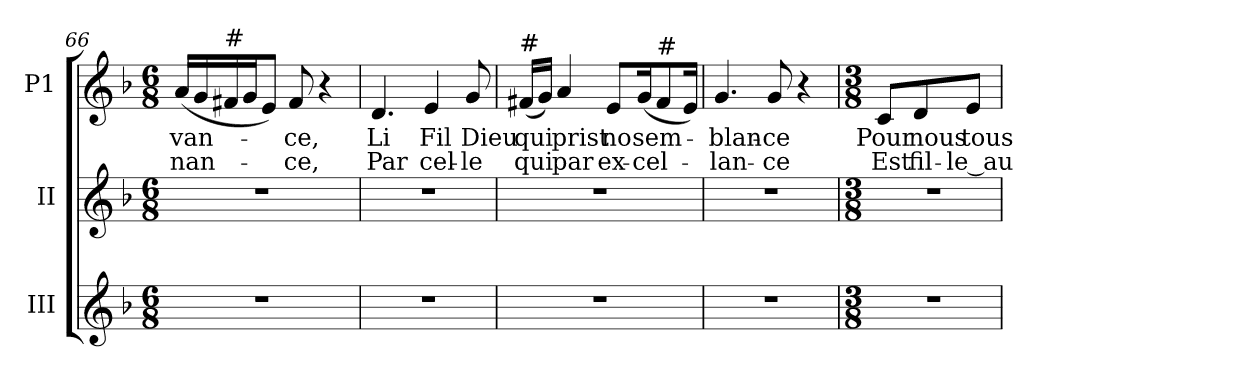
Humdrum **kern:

**kern	**kern	**kern	**text	**text
*part3	*part2	*part1	*part1	*part1
*staff3	*staff2	*staff1	*staff1	*staff1
*I"III	*I"II	*I"P1	*	*
*clefG2	*clefG2	*clefG2	*	*
*k[b-]	*k[b-]	*k[b-]	*	*
*F:	*F:	*F:	*	*
*M6/8	*M6/8	*M6/8	*	*
=66	=66	=66	=66	=66
!LO:N:vis=1	!LO:N:vis=1	!	!	!
!	!	!	!LO:LY:b:color=#000000	!LO:LY:b:color=#000000
2.r	2.r	(16ai/LL	-van-	-nan-
.	.	16gi/	.	.
!	!	!LO:TX:a:t=#	!	!
.	.	16f#i/	.	.
.	.	16gi/J	.	.
.	.	8ei/J)	.	.
!	!	!	!LO:LY:b:color=#000000	!LO:LY:b:color=#000000
.	.	8f#i/	-ce,	-ce,
.	.	4r	.	.
!!LO:LB:g=z
=67	=67	=67	=67	=67
!LO:N:vis=1	!LO:N:vis=1	!	!	!
!	!	!	!LO:LY:b:color=#000000	!LO:LY:b:color=#000000
2.r	2.r	4.di/	Li	Par
!	!	!	!LO:LY:b:color=#000000	!LO:LY:b:color=#000000
.	.	4ei/	Fil	cel-
!	!	!	!LO:LY:b:color=#000000	!LO:LY:b:color=#000000
.	.	8gi/	Dieu	-le
=68	=68	=68	=68	=68
!LO:N:vis=1	!LO:N:vis=1	!	!	!
!	!	!LO:TX:a:t=#	!	!
!	!	!	!LO:LY:b:color=#000000	!LO:LY:b:color=#000000
2.r	2.r	(16f#i/LL	qui	qui
.	.	16gi/JJ)	.	.
!	!	!	!LO:LY:b:color=#000000	!LO:LY:b:color=#000000
.	.	4ai/	prist	par
!	!	!	!LO:LY:b:color=#000000	!LO:LY:b:color=#000000
.	.	8ei/L	no	ex-
!	!	!	!LO:LY:b:color=#000000	!LO:LY:b:color=#000000
.	.	(16gi/k	sem-	-cel-
!	!	!LO:TX:a:t=#	!	!
.	.	8f#i/	.	.
.	.	16ei/Jk)	.	.
=69	=69	=69	=69	=69
!LO:N:vis=1	!LO:N:vis=1	!	!	!
!	!	!	!LO:LY:b:color=#000000	!LO:LY:b:color=#000000
2.r	2.r	4.gi/	-blan-	-lan-
!	!	!	!LO:LY:b:color=#000000	!LO:LY:b:color=#000000
.	.	8gi/	-ce	-ce
.	.	4r	.	.
=70	=70	=70	=70	=70
*M3/8	*M3/8	*M3/8	*	*
!LO:N:vis=1	!LO:N:vis=1	!	!	!
!	!	!	!LO:LY:b:color=#000000	!LO:LY:b:color=#000000
4.r	4.r	8ci/L	Pour	Est
!	!	!	!LO:LY:b:color=#000000	!LO:LY:b:color=#000000
.	.	8di/	nous	fil-
!	!	!	!LO:LY:b:color=#000000	!LO:LY:b:color=#000000
.	.	8ei/J	tous	-le_au
=	=	=	=	=
*-	*-	*-	*-	*-
